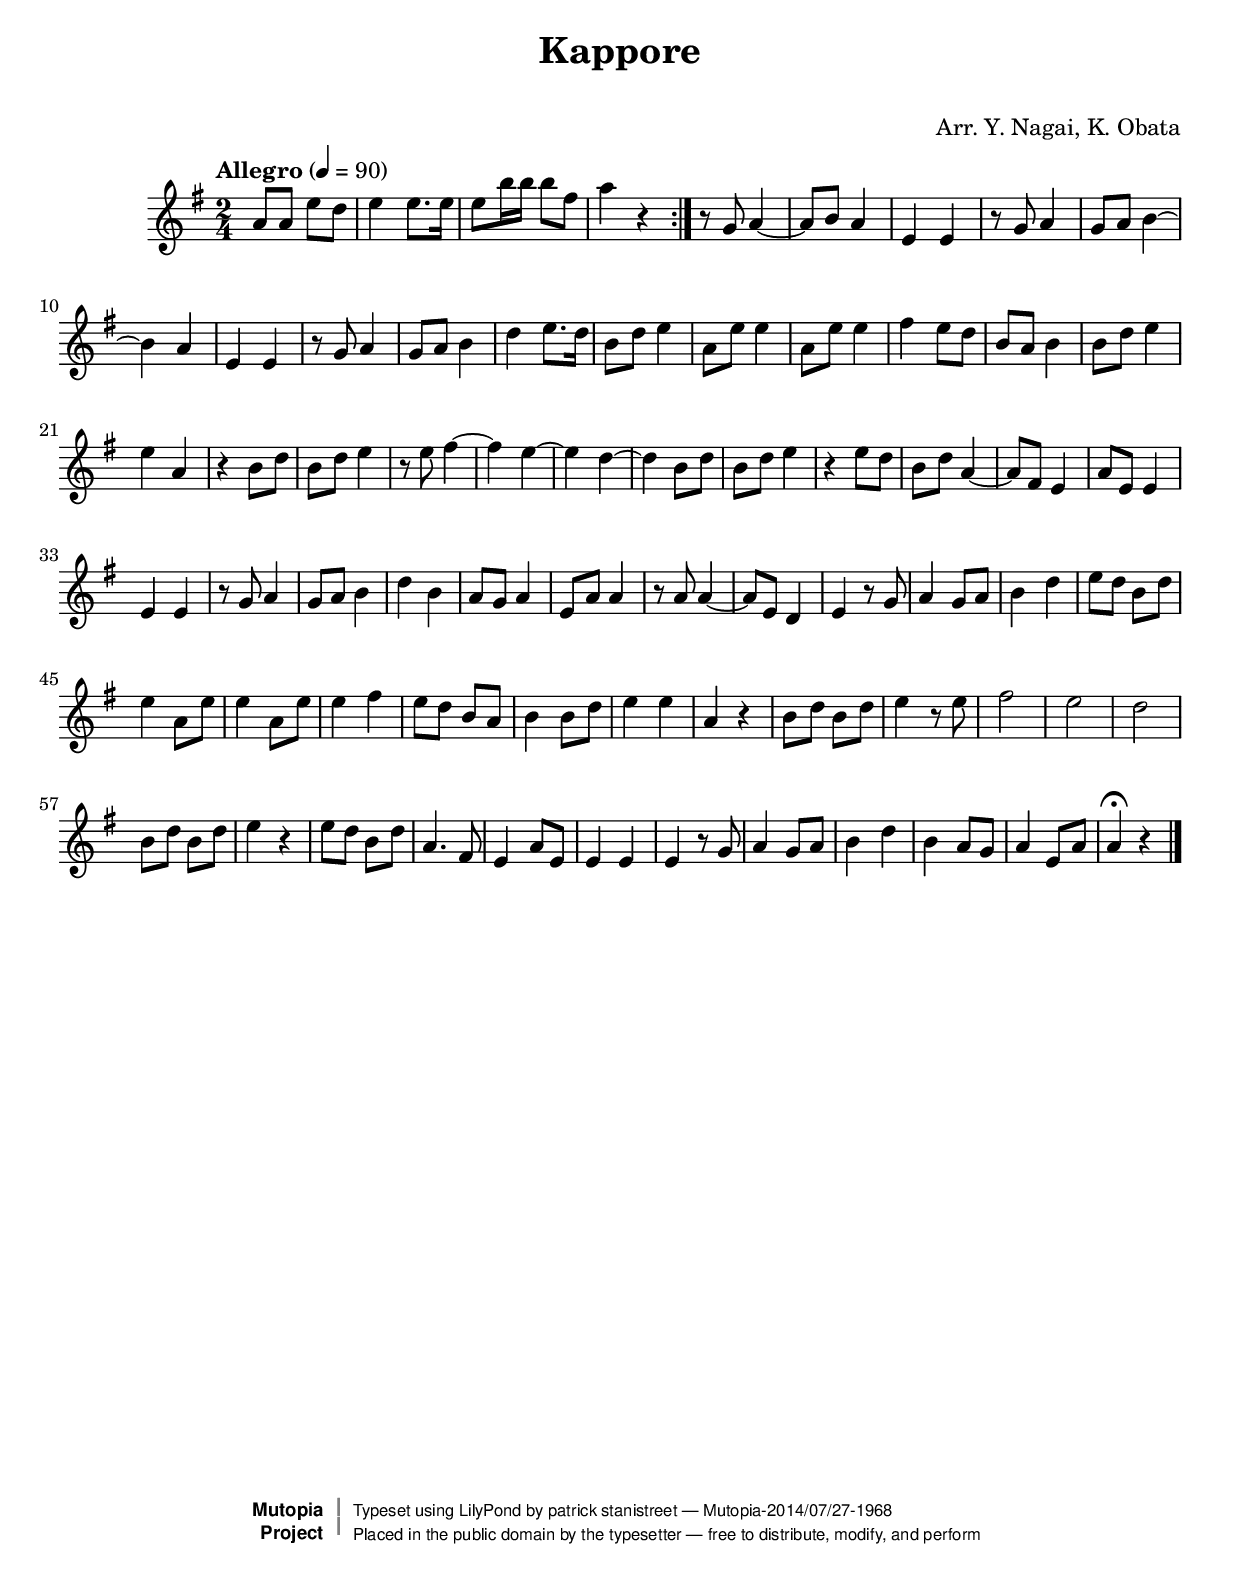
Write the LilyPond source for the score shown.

\version "2.19.7"

tsfooter = \markup {
\column {
  \line {"Arranged by:  Nagai, Iwai and Obata, Kenhachiro"}
  \line {"Source:  Seiyo gakufu Nihon zokkyokushu,  pub. Miki Shoten, Osaka, 1895."}
  \line {"English title:  \"A Collection of Japanese Popular Music.\""}
  \line {"Copyright Public Domain  Typeset by Tom Potter 2007"}
  \line {"http://www.daisyfield.com/music/"}
}
}

\paper {
  top-margin = 2 \cm
  bottom-margin = 2 \cm
%  oddFooterMarkup = \tsfooter
}


\header {
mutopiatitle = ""    %  if not set taken from title field
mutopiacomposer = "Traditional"
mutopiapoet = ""    %  
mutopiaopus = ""    %  
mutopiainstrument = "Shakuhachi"
date = ""    %  optional - date piece composed
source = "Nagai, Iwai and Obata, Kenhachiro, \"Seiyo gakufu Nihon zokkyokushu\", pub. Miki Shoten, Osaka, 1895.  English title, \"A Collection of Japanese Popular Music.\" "
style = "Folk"
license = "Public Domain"
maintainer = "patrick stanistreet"
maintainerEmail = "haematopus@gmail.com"
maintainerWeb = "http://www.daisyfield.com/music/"
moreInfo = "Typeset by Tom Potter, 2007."  

title = "Kappore"
subtitle = "  "      %
composer = "Arr. Y. Nagai, K. Obata"

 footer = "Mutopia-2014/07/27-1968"
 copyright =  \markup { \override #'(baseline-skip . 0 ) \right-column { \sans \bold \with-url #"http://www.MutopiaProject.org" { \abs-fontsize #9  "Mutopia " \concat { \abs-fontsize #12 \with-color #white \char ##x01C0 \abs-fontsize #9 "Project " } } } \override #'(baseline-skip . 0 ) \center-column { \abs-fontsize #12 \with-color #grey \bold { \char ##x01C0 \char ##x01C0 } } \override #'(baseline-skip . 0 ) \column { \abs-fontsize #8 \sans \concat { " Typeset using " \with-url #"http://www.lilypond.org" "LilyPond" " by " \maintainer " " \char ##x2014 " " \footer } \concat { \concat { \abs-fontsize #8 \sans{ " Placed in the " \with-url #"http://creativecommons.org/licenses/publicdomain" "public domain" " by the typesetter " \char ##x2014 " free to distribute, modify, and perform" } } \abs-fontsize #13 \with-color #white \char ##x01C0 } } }
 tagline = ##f
}

shakuhachiOne =  {
%    \clef "treble" \key g \major \time 2/4 \repeat volta 2 {
% 1
  \repeat volta 2  {
    a'8  [ a'8 ] e''8 [ d''8 ] | 
%    a'8 -\markup{ \bold {Allegro} } \ff [ a'8 ] e''8 [ d''8 ] | 
% 2
    e''4 e''8. [ e''16 ] | 
% 3
    e''8 [ b''16 b''16 ] b''8 [ fis''8 ] | 
% 4
    a''4 r4  |  %  moved bar check to here  
  }  %  end repeat
%    | 
% 5
    r8 g'8  a'4 ~ | 
% 6
    a'8 [ b'8 ] a'4 | 
% 7
    e'4 e'4 | 
% 8
    r8 g'8 a'4 | 
% 9
    g'8 [ a'8 ] b'4 ~ | 
\barNumberCheck #10
    b'4 a'4 | 
% 11
    e'4 e'4 | 
% 12
    r8 g'8 a'4 | 
% 13
    g'8 [ a'8 ] b'4 | 
% 14
    d''4 e''8. [ d''16 ] | 
% 15
    b'8 [ d''8 ] e''4 | 
% 16
    | % 16
    a'8  [ e''8 ] e''4 | 
% 17
    a'8 [ e''8 ] e''4 | 
% 18
    fis''4  e''8 [ d''8 ] | 
% 19
    b'8 [ a'8 ] b'4 | 
\barNumberCheck #20
    b'8 [ d''8 ] e''4 | 
% 21
    e''4 a'4 | 
% 22
    r4 b'8  [ d''8 ] | 
% 23
    b'8 [ d''8 ] e''4 | 
% 24
    r8 e''8 fis''4 ~ | 
% 25
    fis''4 e''4 ~ | 
% 26
    e''4 d''4 ~ | 
% 27
    d''4 b'8 [ d''8 ] | 
% 28
    b'8 [ d''8 ] e''4 | 
% 29
    r4 e''8  [ d''8 ] | 
\barNumberCheck #30
    b'8 [ d''8 ] a'4 ~ | 
% 31
    a'8 [ fis'8 ] e'4 | 
% 32
    a'8 [ e'8 ] e'4 | 
% 33
    e'4 e'4 | 
% 34
    r8 g'8 a'4 | 
% 35
    g'8 [ a'8 ] b'4 | 
% 36
    d''4 b'4 | 
% 37
    a'8 [ g'8 ] a'4 | 
% 38
    e'8 [ a'8 ] a'4 | 
% 39
    r8 a'8  a'4 ~ | 
\barNumberCheck #40
    a'8 [ e'8 ] d'4 | 
% 41
    e'4 r8 g'8 | 
% 42
    a'4 g'8 [ a'8 ] | 
% 43
    b'4 d''4 | 
% 44
    e''8 [ d''8 ] b'8 [ d''8 ] | 
% 45
    e''4 a'8 [ e''8 ] | 
% 46
    e''4 a'8 [ e''8 ] | 
% 47
    e''4 fis''4 | 
% 48
    e''8 [ d''8 ] b'8 [ a'8 ] | 
% 49
    b'4 b'8 [ d''8 ] | 
\barNumberCheck #50
    e''4  e''4 | 
% 51
    a'4 r4 | 
% 52
    b'8 [ d''8 ] b'8 [ d''8 ] | 
% 53
    e''4 r8 e''8 | 
% 54
    fis''2 | 
% 55
    e''2 | 
% 56
    d''2 | 
% 57
    b'8  [ d''8 ] b'8 [ d''8 ] | 
% 58
    e''4 r4 | 
% 59
    e''8 [ d''8 ] b'8 [ d''8 ] | 
\barNumberCheck #60
    a'4.  fis'8 | 
% 61
    e'4 a'8 [ e'8 ] | 
% 62
    e'4 e'4 | 
% 63
    e'4 r8 g'8 | 
% 64
    a'4 g'8 [ a'8 ] | 
% 65
    b'4 d''4 | 
% 66
    b'4 a'8 [ g'8 ] | 
% 67
    a'4 e'8 [ a'8 ] | 
% 68
    a'4 ^\fermata r4 
\bar "|."
}


% The score definition
\score  {
\new Staff <<
    \time 2/4
    \clef "treble"
    \key g \major
    \tempo  "Allegro"  4 = 90
    \set Staff.midiInstrument="shakuhachi" 
    \shakuhachiOne
>>

\layout  { }
\midi  { }
}
